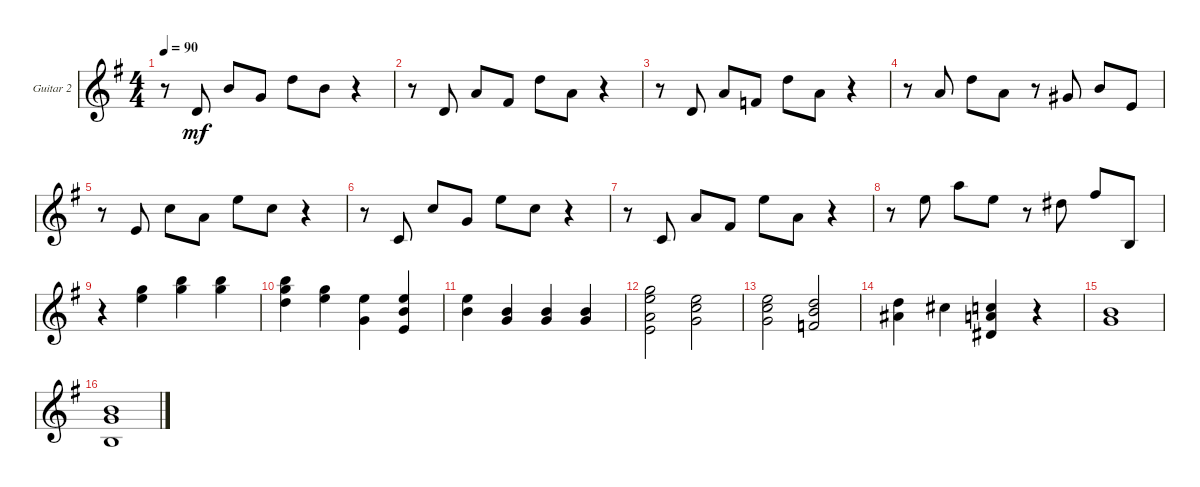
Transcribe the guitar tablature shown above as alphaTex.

\defaultSystemsLayout 4
\bracketExtendMode groupsimilarinstruments
\firstSystemTrackNameOrientation horizontal
\otherSystemsTrackNameOrientation horizontal
\track ("Nylon Guitar" "Guitar 2") {instrument acousticguitarnylon}
\staff {score}
\tuning (E4 B3 G3 D3 A2 E2)
\ts (4 4)
\tempo 90
\clef g2
\ks g
r.8{dy mf} 0.4.8 0.2.8 0.3.8 3.2.8 0.2.8 r.4 |
r.8 0.4.8 2.3.8 4.4.8 3.2.8 2.3.8 r.4 |
r.8 0.4.8 2.3.8 3.4.8 3.2.8 2.3.8 r.4 |
r.8 2.3.8 3.2.8 2.3.8 r.8 1.3.8 0.2.8 2.4.8 |
r.8 2.4.8 1.2.8 2.3.8 0.1.8 1.2.8 r.4 |
r.8 3.5.8 1.2.8 0.3.8 0.1.8 1.2.8 r.4 |
r.8 3.5.8 2.3.8 4.4.8 0.1.8 2.3.8 r.4 |
r.8 0.1.8 5.1.8 0.1.8 r.8 4.2.8 2.1.8 2.5.8 |
r.4 (3.1 5.2).4 (7.1 8.2).4 (7.1 8.2).4 |
(7.1 8.2 7.3).4 (3.1 5.2).4 (0.1 0.3).4 (0.1 0.2 2.4).4 |
(0.1 0.2).4 (0.2 0.3).4 (0.2 0.3).4 (0.2 0.3).4 |
(3.1 5.2 2.3 2.4).2 (0.1 1.2 0.3).2 |
(0.1 1.2 0.3).2 (3.4 4.3 3.2).2 |
(3.2 3.3).4 2.2.4 (1.2 2.3 1.4).4 r.4 |
(0.3 0.2).1 |
(0.3 0.2 2.5).1
